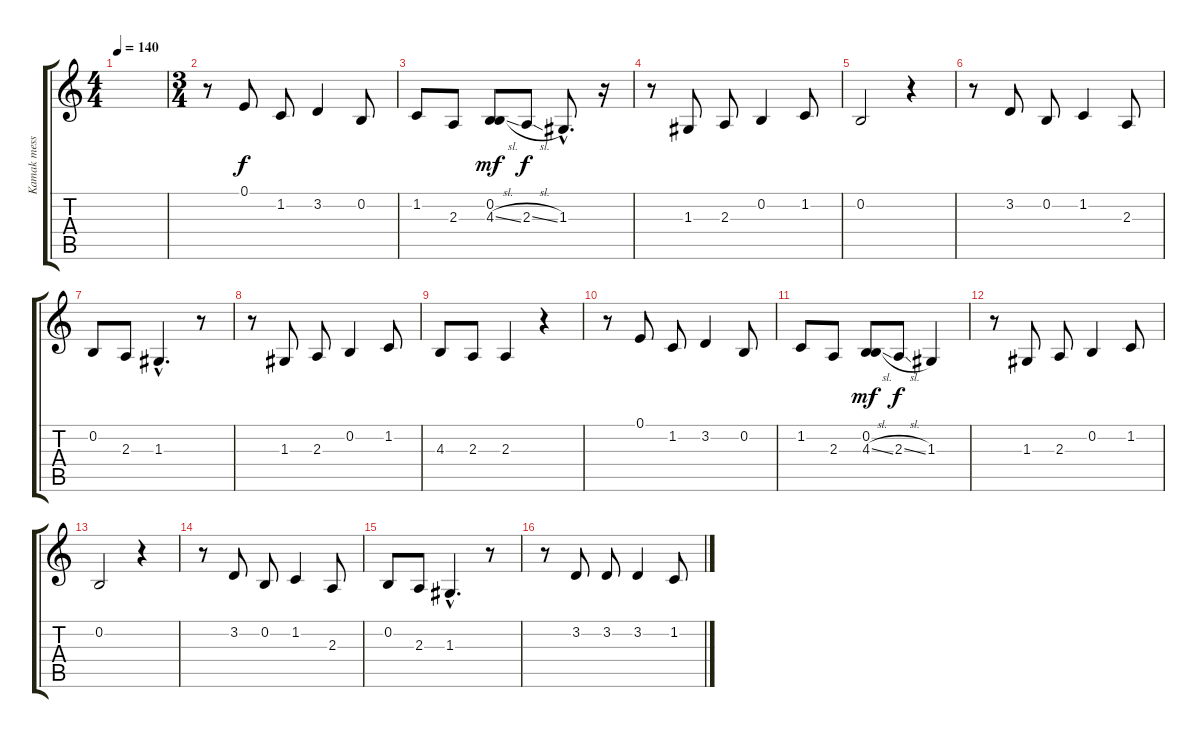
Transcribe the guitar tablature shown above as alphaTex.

\track ("Kamak messaoudi Voice" "Kamak mess") {instrument shakuhachi}
\staff {score tabs}
\tuning (E4 B3 G3 D3 A2 E2) {hide}
\ts (4 4)
\tempo 140
\clef g2
\ks c
|
\ts (3 4)
r.8 0.1.8 1.2.8 3.2.4 0.2.8 |
1.2.8 2.3.8 (0.2 4.3{sl}).8{dy mf} 2.3{sl}.8{dy f} 1.3{hac}.8{d} r.16 |
r.8 1.3.8 2.3.8 0.2.4 1.2.8 |
0.2.2 r.4 |
r.8 3.2.8 0.2.8 1.2.4 2.3.8 |
0.2.8 2.3.8 1.3{hac}.4{d} r.8 |
r.8 1.3.8 2.3.8 0.2.4 1.2.8 |
4.3.8 2.3.8 2.3.4 r.4 |
r.8 0.1.8 1.2.8 3.2.4 0.2.8 |
1.2.8 2.3.8 (0.2 4.3{sl}).8{dy mf} 2.3{sl}.8{dy f} 1.3.4 |
r.8 1.3.8 2.3.8 0.2.4 1.2.8 |
0.2.2 r.4 |
r.8 3.2.8 0.2.8 1.2.4 2.3.8 |
0.2.8 2.3.8 1.3{hac}.4{d} r.8 |
r.8 3.2.8 3.2.8 3.2.4 1.2.8
